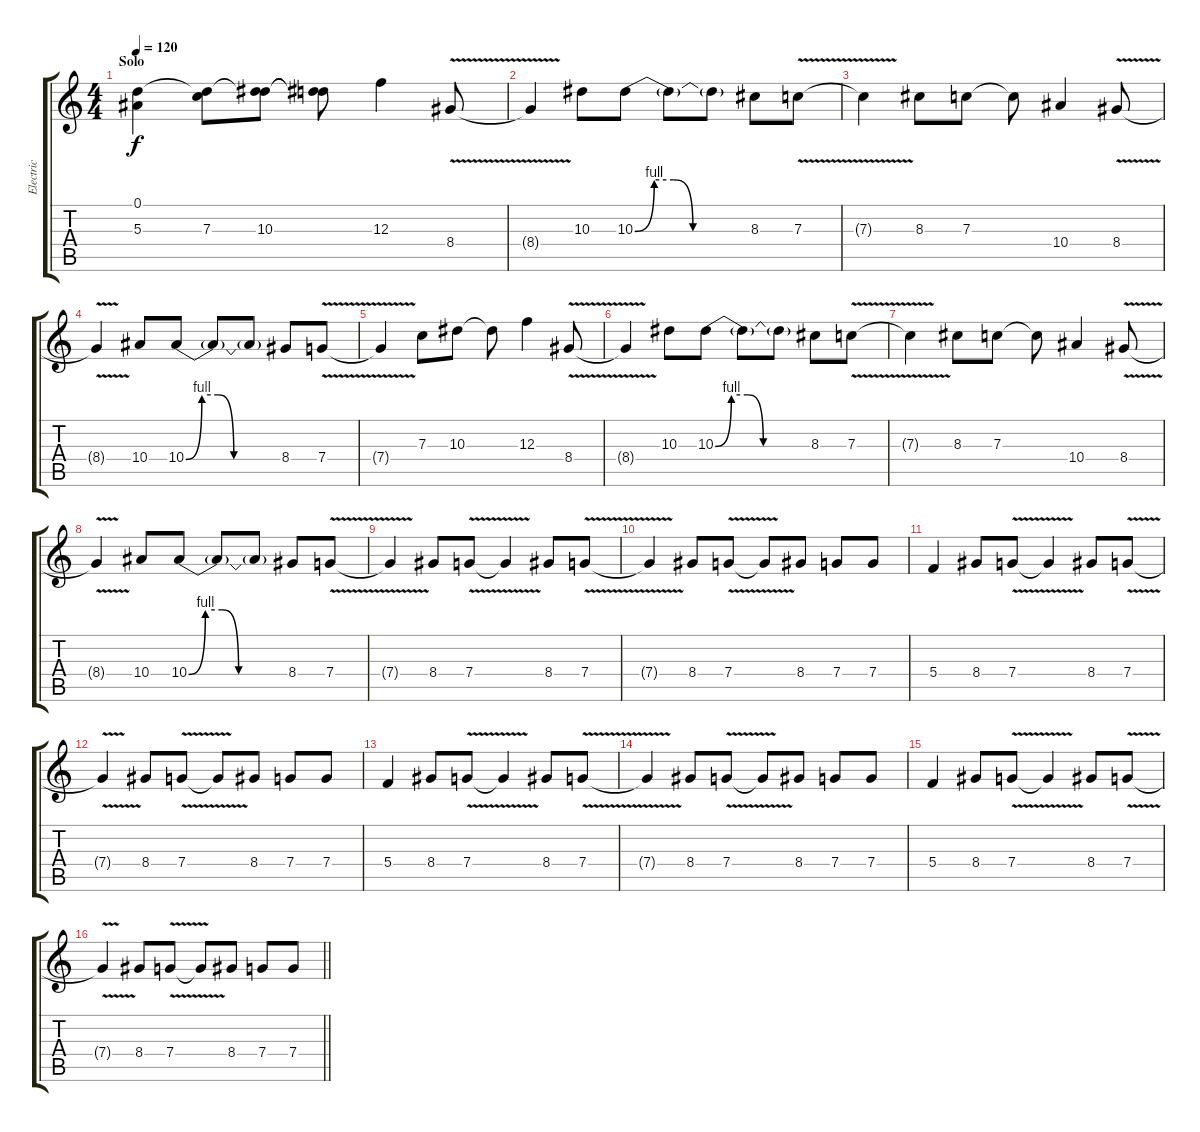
\track ("Electric" "Electric") {instrument electricguitarclean}
\staff {score tabs}
\tuning (D4 A3 F3 C3 G2 C2) {hide}
\ts (4 4)
\section ("" "Solo")
\tempo 120
\clef g2
\ks c
(0.1 5.3{t}).4{dy f} (0.1{t} 7.3).8 (0.1{t} 10.3).8 (0.1{t} 10.3{t}).8 12.3.4 8.4{v}.8 |
8.4{t}.4 10.3.8 10.3{be (custom 0 0 10 4 20 4 30 0 60 0)}.8 10.3{t}.8 10.3{t}.8 8.3.8 7.3{v}.8 |
7.3{t}.4 8.3.8 7.3.8 7.3{t}.8 10.4.4 8.4{v}.8 |
8.4{t}.4 10.4.8 10.4{be (custom 0 0 10 4 20 4 30 0 60 0)}.8 10.4{t}.8 10.4{t}.8 8.4.8 7.4{v}.8 |
7.4{t}.4 7.3.8 10.3.8 10.3{t}.8 12.3.4 8.4{v}.8 |
8.4{t}.4 10.3.8 10.3{be (custom 0 0 10 4 20 4 30 0 60 0)}.8 10.3{t}.8 10.3{t}.8 8.3.8 7.3{v}.8 |
7.3{t}.4 8.3.8 7.3.8 7.3{t}.8 10.4.4 8.4{v}.8 |
8.4{t}.4 10.4.8 10.4{be (custom 0 0 10 4 20 4 30 0 60 0)}.8 10.4{t}.8 10.4{t}.8 8.4.8 7.4{v}.8 |
7.4{t}.4 8.4.8 7.4{v}.8 7.4{t}.4 8.4.8 7.4{v}.8 |
7.4{t}.4 8.4.8 7.4{v}.8 7.4{t}.8 8.4.8 7.4.8 7.4.8 |
5.4.4 8.4.8 7.4{v}.8 7.4{t}.4 8.4.8 7.4{v}.8 |
7.4{t}.4 8.4.8 7.4{v}.8 7.4{t}.8 8.4.8 7.4.8 7.4.8 |
5.4.4 8.4.8 7.4{v}.8 7.4{t}.4 8.4.8 7.4{v}.8 |
7.4{t}.4 8.4.8 7.4{v}.8 7.4{t}.8 8.4.8 7.4.8 7.4.8 |
5.4.4 8.4.8 7.4{v}.8 7.4{t}.4 8.4.8 7.4{v}.8 |
\barLineRight lightlight
7.4{t}.4 8.4.8 7.4{v}.8 7.4{t}.8 8.4.8 7.4.8 7.4.8
